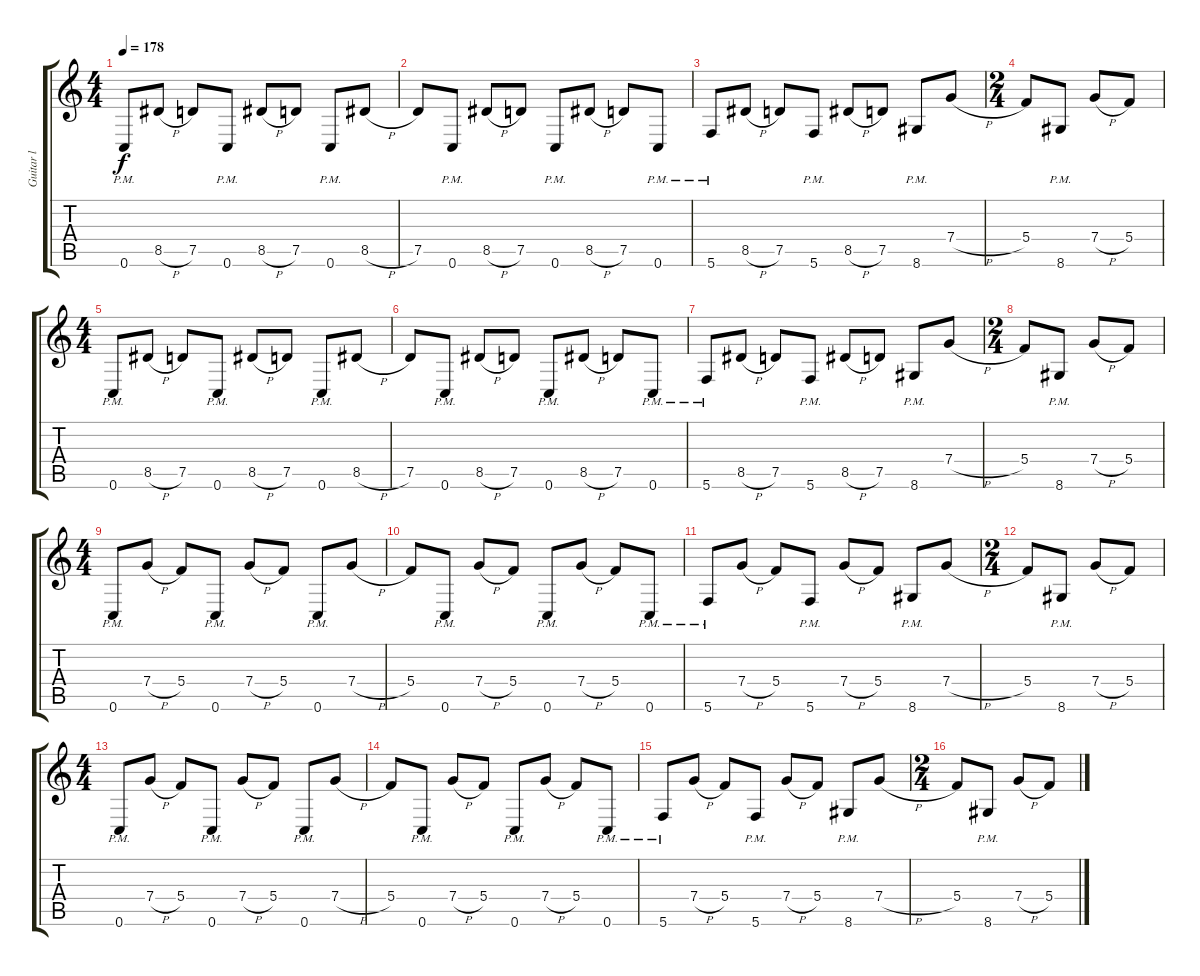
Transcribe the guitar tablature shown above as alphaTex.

\track ("Guitar l" "Guitar l") {instrument distortionguitar}
\staff {score tabs}
\tuning (D4 A3 F3 C3 G2 C2) {hide}
\ts (4 4)
\tempo 178
\clef g2
\ks c
0.6{pm}.8{dy f} 8.5{h}.8 7.5.8 0.6{pm}.8 8.5{h}.8 7.5.8 0.6{pm}.8 8.5{h}.8 |
7.5.8 0.6{pm}.8 8.5{h}.8 7.5.8 0.6{pm}.8 8.5{h}.8 7.5.8 0.6{pm}.8 |
5.6{pm}.8 8.5{h}.8 7.5.8 5.6{pm}.8 8.5{h}.8 7.5.8 8.6{pm}.8 7.4{h}.8 |
\ts (2 4)
5.4.8 8.6{pm}.8 7.4{h}.8 5.4.8 |
\ts (4 4)
0.6{pm}.8 8.5{h}.8 7.5.8 0.6{pm}.8 8.5{h}.8 7.5.8 0.6{pm}.8 8.5{h}.8 |
7.5.8 0.6{pm}.8 8.5{h}.8 7.5.8 0.6{pm}.8 8.5{h}.8 7.5.8 0.6{pm}.8 |
5.6{pm}.8 8.5{h}.8 7.5.8 5.6{pm}.8 8.5{h}.8 7.5.8 8.6{pm}.8 7.4{h}.8 |
\ts (2 4)
5.4.8 8.6{pm}.8 7.4{h}.8 5.4.8 |
\ts (4 4)
0.6{pm}.8 7.4{h}.8 5.4.8 0.6{pm}.8 7.4{h}.8 5.4.8 0.6{pm}.8 7.4{h}.8 |
5.4.8 0.6{pm}.8 7.4{h}.8 5.4.8 0.6{pm}.8 7.4{h}.8 5.4.8 0.6{pm}.8 |
5.6{pm}.8 7.4{h}.8 5.4.8 5.6{pm}.8 7.4{h}.8 5.4.8 8.6{pm}.8 7.4{h}.8 |
\ts (2 4)
5.4.8 8.6{pm}.8 7.4{h}.8 5.4.8 |
\ts (4 4)
0.6{pm}.8 7.4{h}.8 5.4.8 0.6{pm}.8 7.4{h}.8 5.4.8 0.6{pm}.8 7.4{h}.8 |
5.4.8 0.6{pm}.8 7.4{h}.8 5.4.8 0.6{pm}.8 7.4{h}.8 5.4.8 0.6{pm}.8 |
5.6{pm}.8 7.4{h}.8 5.4.8 5.6{pm}.8 7.4{h}.8 5.4.8 8.6{pm}.8 7.4{h}.8 |
\ts (2 4)
5.4.8 8.6{pm}.8 7.4{h}.8 5.4.8
